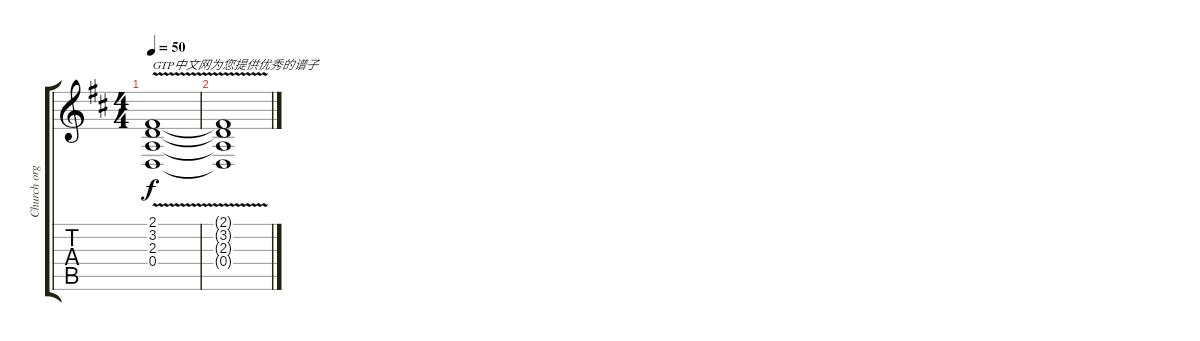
\track ("Church organ" "Church org") {instrument churchorgan}
\staff {score tabs}
\tuning (E4 B3 G3 D3 A2 E2) {hide}
\ts (4 4)
\tempo 50
\clef g2
\ks d
(2.1{v} 3.2{v} 2.3{v} 0.4{v}).1{txt "GTP中文网为您提供优秀的谱子" dy f} |
(2.1{t} 3.2{t} 2.3{t} 0.4{t}).1
